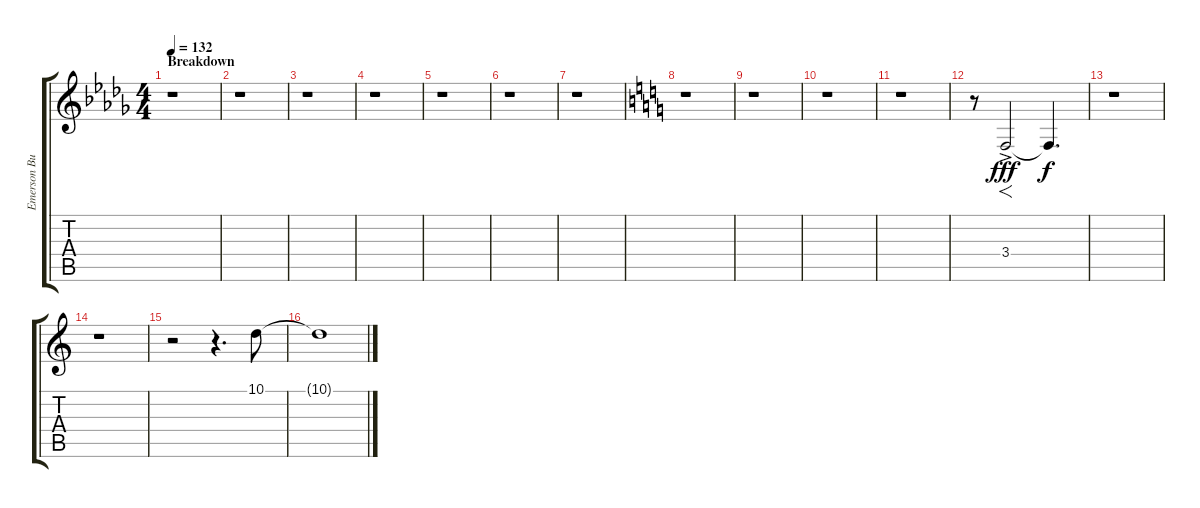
\track ("Emerson Burton (Keyboard)" "Emerson Bu") {instrument pad4choir}
\staff {score tabs}
\tuning (E4 B3 G3 D3 A2 E2) {hide}
\ts (4 4)
\section ("" "Breakdown")
\tempo 132
\clef g2
\ks db
r.1{dy f} |
r.1 |
r.1 |
r.1 |
r.1 |
r.1 |
r.1 |
\ks c
r.1 |
r.1 |
r.1 |
r.1 |
r.8 3.4{ac}.2{f dy fff} 3.4{t}.4{d dy f} |
r.1 |
r.1 |
r.2 r.4{d volume 14} 10.1.8 |
10.1{t}.1
